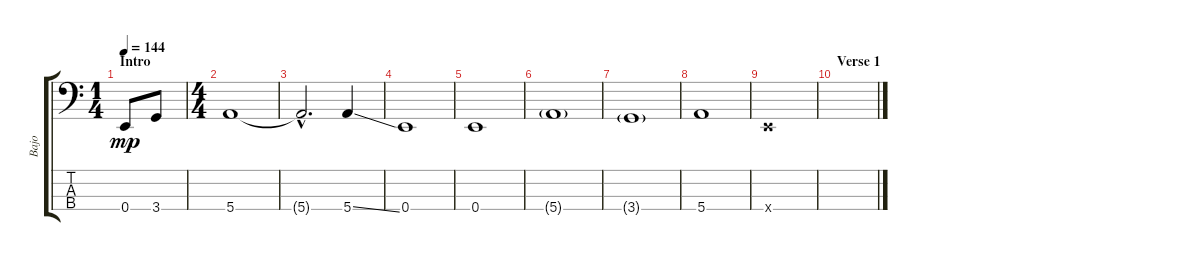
\track ("Bajo" "Bajo") {instrument slapbass2}
\staff {score tabs}
\tuning (G2 D2 A1 E1) {hide}
\ts (1 4)
\section ("" "Intro")
\tempo 144
\clef f4
\ks c
0.4.8{dy mp instrument slapbass2} 3.4.8 |
\ts (4 4)
5.4.1 |
5.4{hac t}.2{d} 5.4{ss}.4 |
0.4.1 |
0.4.1 |
5.4{g}.1 |
3.4{g}.1 |
5.4.1 |
0.4{x}.1 |
\section ("" "Verse 1")
